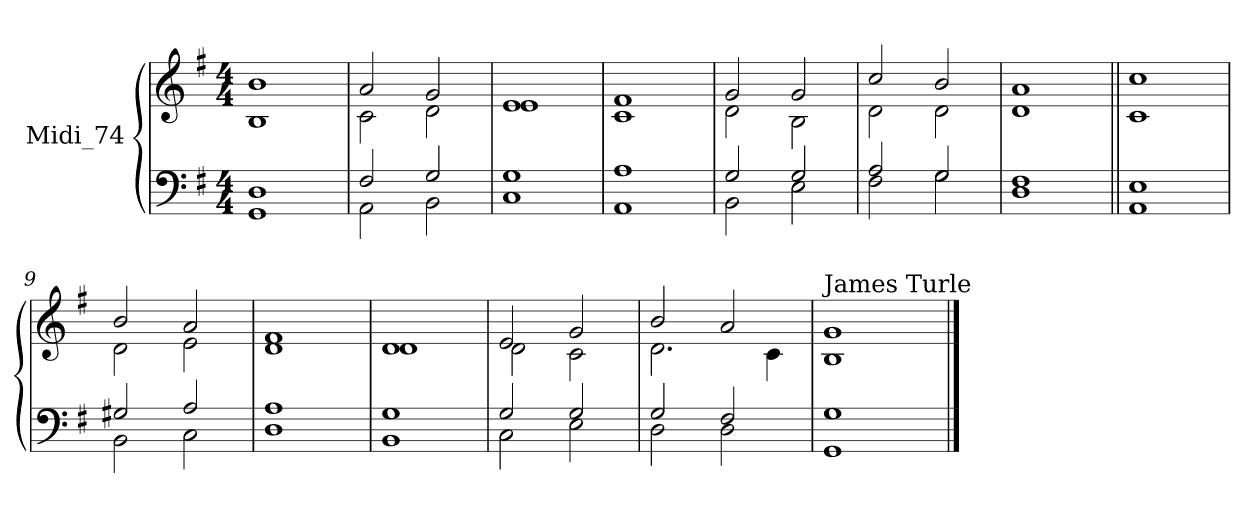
**kern	**kern
*part2	*part1
*staff2	*staff1
*I"Midi_74	*I"Midi_74
*clefF4	*clefG2
*k[f#]	*k[f#]
*G:	*G:
*M4/4	*M4/4
=1	=1
*^	*^
1D/	1GG\	1b/	1B\
=2	=2	=2	=2
2F#/	2AA\	2a/	2c\
2G/	2BB\	2g/	2d\
=3	=3	=3	=3
1G/	1C\	1e/	1e\
=4	=4	=4	=4
1A/	1AA\	1f#/	1c\
=5	=5	=5	=5
2G/	2BB\	2g/	2d\
2G/	2E\	2g/	2B\
=6	=6	=6	=6
2A/	2F#\	2cc/	2d\
2G/	2G\	2b/	2d\
=7	=7	=7	=7
1F#/	1D\	1a/	1d\
=8||	=8||	=8||	=8||
1E/	1AA\	1cc/	1c\
=9	=9	=9	=9
2G#X/	2BB\	2b/	2d\
2A/	2C\	2a/	2e\
=10	=10	=10	=10
1A/	1D\	1f#/	1d\
=11	=11	=11	=11
1G/	1BB\	1d/	1d\
=12	=12	=12	=12
2G/	2C\	2e/	2d\
2G/	2E\	2g/	2c\
=13	=13	=13	=13
2G/	2D\	2b/	2.d\
2F#/	2D\	2a/	.
.	.	.	4c\
=14	=14	=14	=14
!	!	!LO:TX:a:t=James Turle	!
1G/	1GG\	1g/	1B\
*v	*v	*	*
*	*v	*v
==	==
*-	*-
